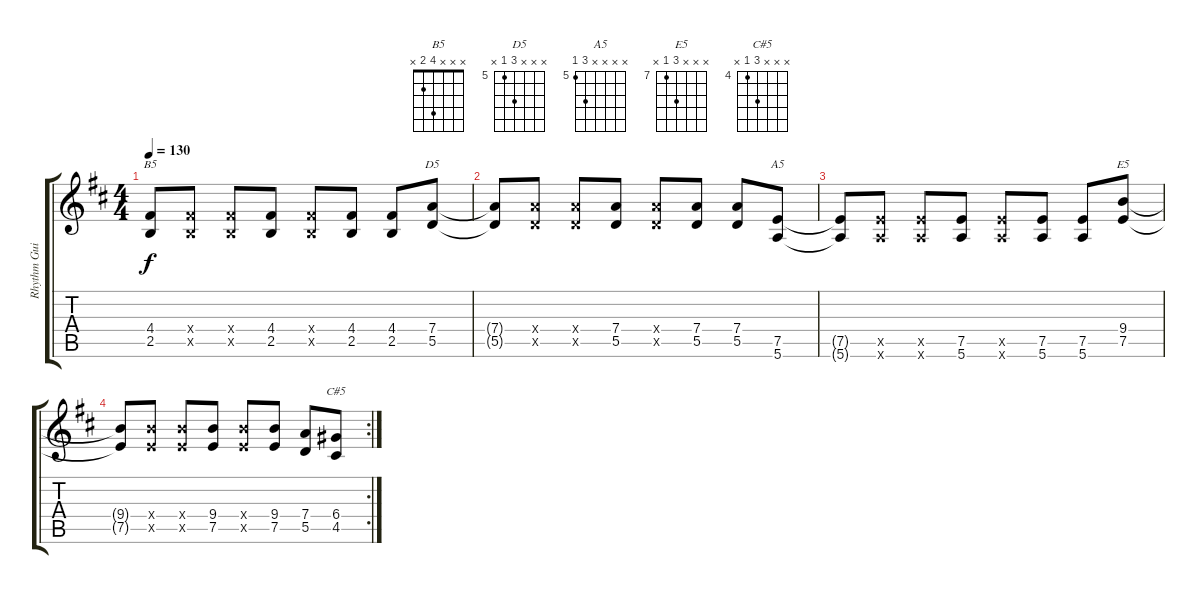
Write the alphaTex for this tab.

\track ("Rhythm Guitar" "Rhythm Gui") {instrument overdrivenguitar}
\staff {score tabs}
\tuning (E4 B3 G3 D3 A2 E2) {hide}
\chord ("B5" x x x 4 2 x)
\chord ("D5" x x x 7 5 x) {firstfret 5}
\chord ("A5" x x x x 7 5) {firstfret 5}
\chord ("E5" x x x 9 7 x) {firstfret 7}
\chord ("C#5" x x x 6 4 x) {firstfret 4}
\ts (4 4)
\tempo 130
\clef g2
\ks d
(4.4 2.5).8{ch "B5" dy f instrument overdrivenguitar} (4.4{x} 2.5{x}).8 (4.4{x} 2.5{x}).8 (4.4 2.5).8 (4.4{x} 2.5{x}).8 (4.4 2.5).8 (4.4 2.5).8 (7.4 5.5).8{ch "D5"} |
(7.4{t} 5.5{t}).8 (7.4{x} 5.5{x}).8 (7.4{x} 5.5{x}).8 (7.4 5.5).8 (7.4{x} 5.5{x}).8 (7.4 5.5).8 (7.4 5.5).8 (7.5 5.6).8{ch "A5"} |
(7.5{t} 5.6{t}).8 (7.5{x} 5.6{x}).8 (7.5{x} 5.6{x}).8 (7.5 5.6).8 (7.5{x} 5.6{x}).8 (7.5 5.6).8 (7.5 5.6).8 (9.4 7.5).8{ch "E5"} |
\rc 2
(9.4{t} 7.5{t}).8 (9.4{x} 7.5{x}).8 (9.4{x} 7.5{x}).8 (9.4 7.5).8 (9.4{x} 7.5{x}).8 (9.4 7.5).8 (7.4 5.5).8 (6.4 4.5).8{ch "C#5"}
